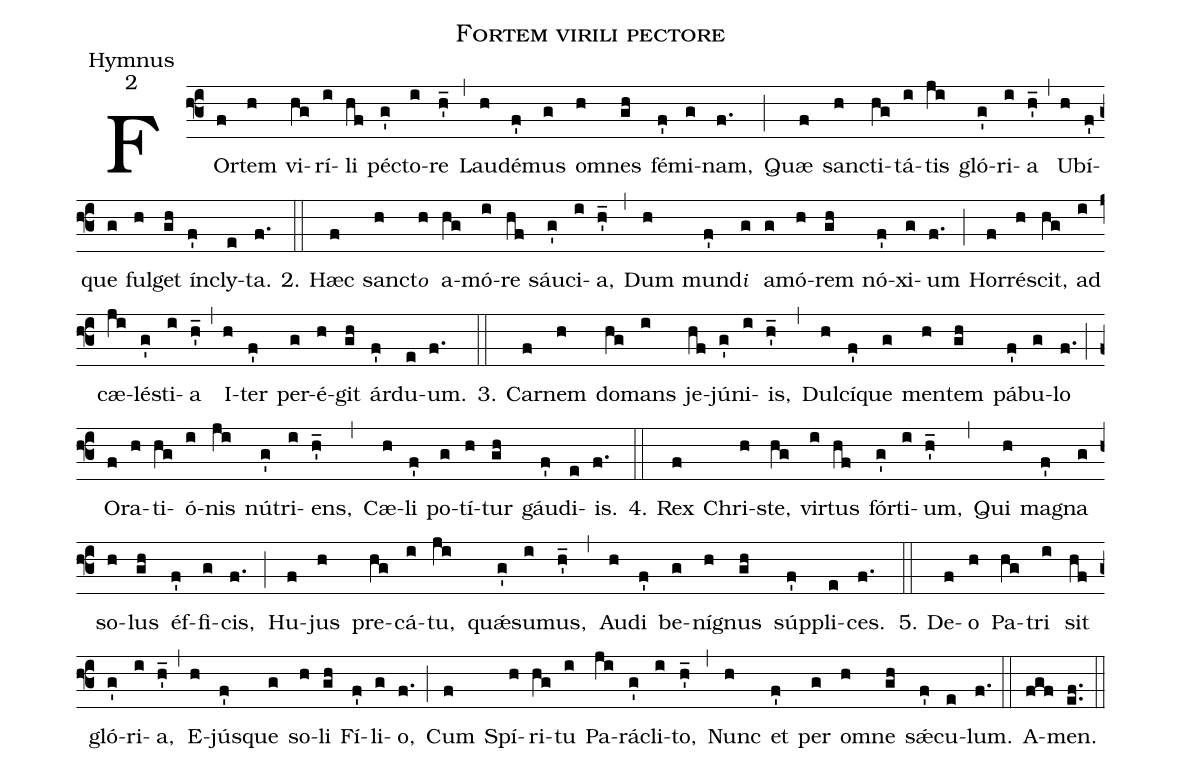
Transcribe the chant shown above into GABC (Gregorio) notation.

name:Fortem virili pectore;
office-part:Hymnus;
mode:2;
%%
(f3) FOr(f)tem(h) vi(hg)rí(i)li(hf) pé(g')cto(i)re(h'_) (,) Lau(h)dé(f')mus(g) o(h)mnes(gh) fé(f')mi(g)nam,(f.) (;) Quæ(f) san(h)cti(hg)tá(i)tis(ji) gló(g')ri(i)a(h'_) (,) U(h)bí(f')que(g) ful(h)get(gh) ín(f')cly(e)ta.(f.) (::)
2. Hæc(f) san(h)ct{<e>o</e>}(h) a(hg)mó(i)re(hf) sáu(g')ci(i)a,(h'_) (,) Dum(h) mun(f')d{<e>i</e>}(g) a(g)mó(h)rem(gh) nó(f')xi(g)um(f.) (;) Hor(f)ré(h)scit,(hg) ad(i) cæ(ji)lé(g')sti(i)a(h'_) (,) I(h)ter(f') per(g)é(h)git(gh) ár(f')du(e)um.(f.) (::)
3. Car(f)nem(h) do(hg)mans(i) je(hf)jú(g')ni(i)is,(h'_) (,) Dul(h)cí(f')que(g) men(h)tem(gh) pá(f')bu(g)lo(f.) (;) O(f)ra(h)ti(hg)ó(i)nis(ji) nú(g')tri(i)ens,(h'_) (,) Cæ(h)li(f') po(g)tí(h)tur(gh) gáu(f')di(e)is.(f.) (::)
4. Rex(f) Chri(h)ste,(hg) vir(i)tus(hf) fór(g')ti(i)um,(h'_) (,) Qui(h) ma(f')gna(g) so(h)lus(gh) éf(f')fi(g)cis,(f.) (;) Hu(f)jus(h) pre(hg)cá(i)tu,(ji) quǽ(g')su(i)mus,(h'_) (,) Au(h)di(f') be(g)ní(h)gnus(gh) súp(f')pli(e)ces.(f.) (::)
5. De(f)o(h) Pa(hg)tri(i) sit(hf) gló(g')ri(i)a,(h'_) (,) E(h)jús(f')que(g) so(h)li(gh) Fí(f')li(g)o,(f.) (;) Cum(f) Spí(h)ri(hg)tu(i) Pa(ji)rá(g')cli(i)to,(h'_) (,) Nunc(h) et(f') per(g) o(h)mne(gh) sǽ(f')cu(e)lum.(f.) (::)
A(fgf)men.(ef..) (::)
